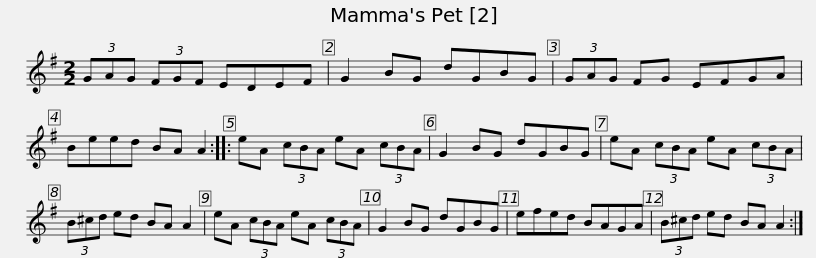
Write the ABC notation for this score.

X:1
L:1/8
M:2/2
I:linebreak $
K:G
V:1 treble
V:1
 (3GAG (3FGF EDEF | G2 BG dGBG | (3GAG FG EFGA | Beed BA A2 :: eA (3cBA eA (3cBA |$ %5
 G2 BG dGBG | eA (3cBA eA (3cBA | (3B^cd ed BA A2 | eA (3cBA eA (3cBA | G2 BG dGBG |$ %10
 efed BAGA | (3B^cd ed BA A2 :| %12
